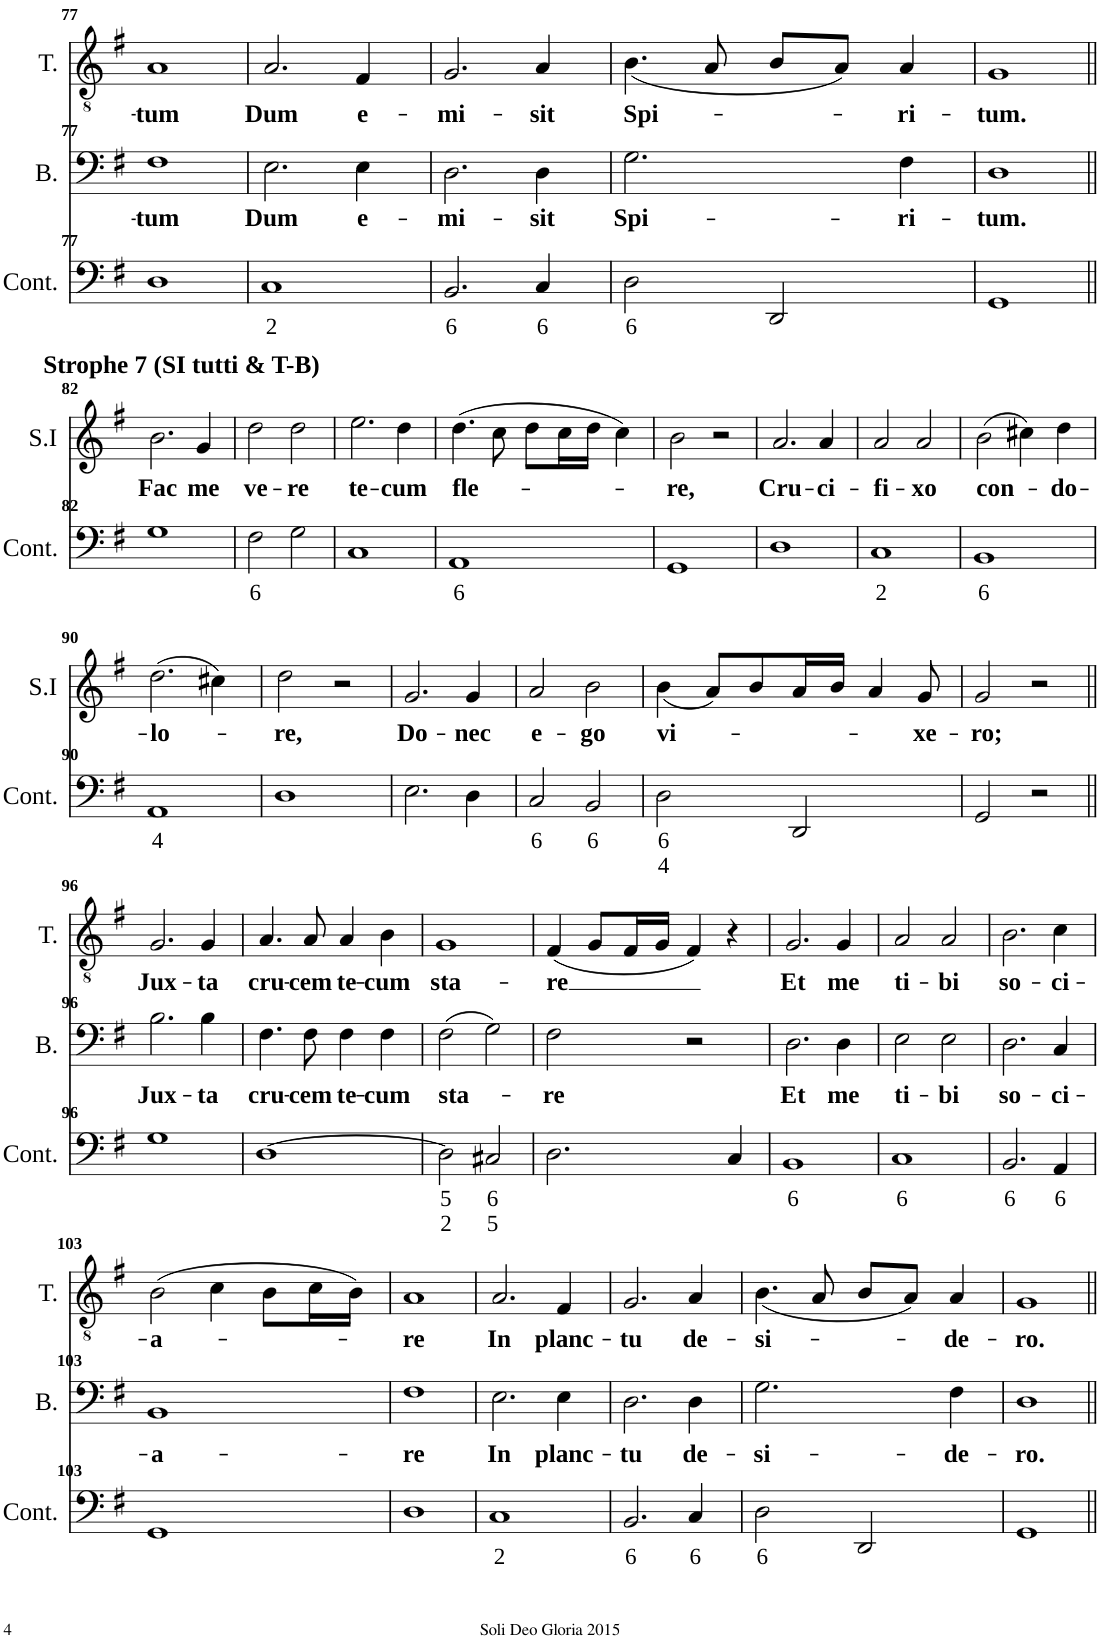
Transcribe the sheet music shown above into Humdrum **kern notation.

**kern	**text	**text	**kern	**text	**kern	**text	**kern	**text
*part4	*part4	*part4	*part3	*part3	*part2	*part2	*part1	*part1
*staff4	*staff4	*staff4	*staff3	*staff3	*staff2	*staff2	*staff1	*staff1
*I"Continuo	*	*	*I"Bass	*	*I"Tenor	*	*I"Soprano I	*
*I'Cont.	*	*	*I'B.	*	*I'T.	*	*I'S.I	*
!!LO:PB:g=z
*clefF4	*	*	*clefF4	*	*clefGv2	*	*clefG2	*
*k[f#]	*	*	*k[f#]	*	*k[f#]	*	*k[f#]	*
*M2/2	*	*	*M2/2	*	*M2/2	*	*M2/2	*
*met(c|)	*	*	*met(c|)	*	*met(c|)	*	*met(c|)	*
=77	=77	=77	=77	=77	=77	=77	=77	=77
!	!	!	!	!LO:LY:b	!	!LO:LY:b	!	!
1D	.	.	1F#	-tum	1A	-tum	1r	.
=78	=78	=78	=78	=78	=78	=78	=78	=78
!	!LO:LY:b	!	!	!LO:LY:b	!	!LO:LY:b	!	!
1C	2	.	2.E\	Dum	2.A/	Dum	1r	.
!	!	!	!	!LO:LY:b	!	!LO:LY:b	!	!
.	.	.	4E\	e-	4F#/	e-	.	.
=79	=79	=79	=79	=79	=79	=79	=79	=79
!	!LO:LY:b	!	!	!LO:LY:b	!	!LO:LY:b	!	!
2.BB/	6	.	2.D\	-mi-	2.G/	-mi-	1r	.
!	!LO:LY:b	!	!	!LO:LY:b	!	!LO:LY:b	!	!
4C/	6	.	4D\	-sit	4A/	-sit	.	.
=80	=80	=80	=80	=80	=80	=80	=80	=80
!	!LO:LY:b	!	!	!LO:LY:b	!	!LO:LY:b	!	!
2D\	6	.	2.G\	Spi-	(<4.B\	Spi-	1r	.
.	.	.	.	.	8A/	.	.	.
2DD/	.	.	.	.	8B/L	.	.	.
.	.	.	.	.	8A/J)	.	.	.
!	!	!	!	!LO:LY:b	!	!LO:LY:b	!	!
.	.	.	4F#\	-ri-	4A/	-ri-	.	.
=81	=81	=81	=81	=81	=81	=81	=81	=81
!	!	!	!	!LO:LY:b	!	!LO:LY:b	!	!
1GG	.	.	1D	-tum.	1G	-tum.	1r	.
!!LO:LB:g=z
=82||	=82||	=82||	=82||	=82||	=82||	=82||	=82||	=82||
!	!	!	!	!	!	!	!LO:TX:a:B:t=Strophe 7 (SI tutti & T-B)	!
!	!	!	!	!	!	!	!	!LO:LY:b
1G	.	.	1r	.	1r	.	2.b\	Fac
!	!	!	!	!	!	!	!	!LO:LY:b
.	.	.	.	.	.	.	4g/	me
=83	=83	=83	=83	=83	=83	=83	=83	=83
!	!LO:LY:b	!	!	!	!	!	!	!LO:LY:b
2F#\	6	.	1r	.	1r	.	2dd\	ve-
!	!	!	!	!	!	!	!	!LO:LY:b
2G\	.	.	.	.	.	.	2dd\	-re
=84	=84	=84	=84	=84	=84	=84	=84	=84
!	!	!	!	!	!	!	!	!LO:LY:b
1C	.	.	1r	.	1r	.	2.ee\	te-
!	!	!	!	!	!	!	!	!LO:LY:b
.	.	.	.	.	.	.	4dd\	-cum
=85	=85	=85	=85	=85	=85	=85	=85	=85
!	!LO:LY:b	!	!	!	!	!	!	!LO:LY:b
1AA	6	.	1r	.	1r	.	(4.dd\	fle-
.	.	.	.	.	.	.	8cc\	.
.	.	.	.	.	.	.	8dd\L	.
.	.	.	.	.	.	.	16cc\L	.
.	.	.	.	.	.	.	16dd\JJ	.
.	.	.	.	.	.	.	4cc\)	.
=86	=86	=86	=86	=86	=86	=86	=86	=86
!	!	!	!	!	!	!	!	!LO:LY:b
1GG	.	.	1r	.	1r	.	2b\	-re,
.	.	.	.	.	.	.	2r	.
=87	=87	=87	=87	=87	=87	=87	=87	=87
!	!	!	!	!	!	!	!	!LO:LY:b
1D	.	.	1r	.	1r	.	2.a/	Cru-
!	!	!	!	!	!	!	!	!LO:LY:b
.	.	.	.	.	.	.	4a/	-ci-
=88	=88	=88	=88	=88	=88	=88	=88	=88
!	!LO:LY:b	!	!	!	!	!	!	!LO:LY:b
1C	2	.	1r	.	1r	.	2a/	-fi-
!	!	!	!	!	!	!	!	!LO:LY:b
.	.	.	.	.	.	.	2a/	-xo
=89	=89	=89	=89	=89	=89	=89	=89	=89
!	!LO:LY:b	!	!	!	!	!	!	!LO:LY:b
1BB	6	.	1r	.	1r	.	(2b\	con-
.	.	.	.	.	.	.	4cc#X\)	.
!	!	!	!	!	!	!	!	!LO:LY:b
.	.	.	.	.	.	.	4dd\	-do-
!!LO:LB:g=z
=90	=90	=90	=90	=90	=90	=90	=90	=90
!	!LO:LY:b	!	!	!	!	!	!	!LO:LY:b
1AA	4	.	1r	.	1r	.	(2.dd\	-lo-
.	.	.	.	.	.	.	4cc#X\)	.
=91	=91	=91	=91	=91	=91	=91	=91	=91
!	!	!	!	!	!	!	!	!LO:LY:b
1D	.	.	1r	.	1r	.	2dd\	-re,
.	.	.	.	.	.	.	2r	.
=92	=92	=92	=92	=92	=92	=92	=92	=92
!	!	!	!	!	!	!	!	!LO:LY:b
2.E\	.	.	1r	.	1r	.	2.g/	Do-
!	!	!	!	!	!	!	!	!LO:LY:b
4D\	.	.	.	.	.	.	4g/	-nec
=93	=93	=93	=93	=93	=93	=93	=93	=93
!	!LO:LY:b	!	!	!	!	!	!	!LO:LY:b
2C/	6	.	1r	.	1r	.	2a/	e-
!	!LO:LY:b	!	!	!	!	!	!	!LO:LY:b
2BB/	6	.	.	.	.	.	2b\	-go
=94	=94	=94	=94	=94	=94	=94	=94	=94
!	!LO:LY:b	!LO:LY:b	!	!	!	!	!	!LO:LY:b
2D\	6	4	1r	.	1r	.	(<4b\	vi-
.	.	.	.	.	.	.	8a/L)	.
.	.	.	.	.	.	.	8b/	.
2DD/	.	.	.	.	.	.	16a/L	.
.	.	.	.	.	.	.	16b/JJ	.
.	.	.	.	.	.	.	4a/	.
!	!	!	!	!	!	!	!	!LO:LY:b
.	.	.	.	.	.	.	8g/	-xe-
=95	=95	=95	=95	=95	=95	=95	=95	=95
!	!	!	!	!	!	!	!	!LO:LY:b
2GG/	.	.	1r	.	1r	.	2g/	-ro;
2r	.	.	.	.	.	.	2r	.
!!LO:LB:g=z
=96||	=96||	=96||	=96||	=96||	=96||	=96||	=96||	=96||
!	!	!	!	!LO:LY:b	!	!LO:LY:b	!	!
1G	.	.	2.B\	Jux-	2.G/	Jux-	1r	.
!	!	!	!	!LO:LY:b	!	!LO:LY:b	!	!
.	.	.	4B\	-ta	4G/	-ta	.	.
=97	=97	=97	=97	=97	=97	=97	=97	=97
!	!	!	!	!LO:LY:b	!	!LO:LY:b	!	!
[1D	.	.	4.F#\	cru-	4.A/	cru-	1r	.
!	!	!	!	!LO:LY:b	!	!LO:LY:b	!	!
.	.	.	8F#\	-cem	8A/	-cem	.	.
!	!	!	!	!LO:LY:b	!	!LO:LY:b	!	!
.	.	.	4F#\	te-	4A/	te-	.	.
!	!	!	!	!LO:LY:b	!	!LO:LY:b	!	!
.	.	.	4F#\	-cum	4B\	-cum	.	.
=98	=98	=98	=98	=98	=98	=98	=98	=98
!	!LO:LY:b	!LO:LY:b	!	!LO:LY:b	!	!LO:LY:b	!	!
2D\]	5	2	(2F#\	sta-	1G	sta-	1r	.
!	!LO:LY:b	!LO:LY:b	!	!	!	!	!	!
2C#X/	6	5	2G\)	.	.	.	.	.
=99	=99	=99	=99	=99	=99	=99	=99	=99
!	!	!	!	!LO:LY:b	!	!LO:LY:b	!	!
2.D\	.	.	2F#\	-re	(4F#/	-re	1r	.
.	.	.	.	.	8G/L	.	.	.
.	.	.	.	.	16F#/L	.	.	.
.	.	.	.	.	16G/JJ	.	.	.
.	.	.	2r	.	4F#/)	.	.	.
4C/	.	.	.	.	4r	.	.	.
=100	=100	=100	=100	=100	=100	=100	=100	=100
!	!LO:LY:b	!	!	!LO:LY:b	!	!LO:LY:b	!	!
1BB	6	.	2.D\	Et	2.G/	Et	1r	.
!	!	!	!	!LO:LY:b	!	!LO:LY:b	!	!
.	.	.	4D\	me	4G/	me	.	.
=101	=101	=101	=101	=101	=101	=101	=101	=101
!	!LO:LY:b	!	!	!LO:LY:b	!	!LO:LY:b	!	!
1C	6	.	2E\	ti-	2A/	ti-	1r	.
!	!	!	!	!LO:LY:b	!	!LO:LY:b	!	!
.	.	.	2E\	-bi	2A/	-bi	.	.
=102	=102	=102	=102	=102	=102	=102	=102	=102
!	!LO:LY:b	!	!	!LO:LY:b	!	!LO:LY:b	!	!
2.BB/	6	.	2.D\	so-	2.B\	so-	1r	.
!	!LO:LY:b	!	!	!LO:LY:b	!	!LO:LY:b	!	!
4AA/	6	.	4C/	-ci-	4c\	-ci-	.	.
!!LO:LB:g=z
=103	=103	=103	=103	=103	=103	=103	=103	=103
!	!	!	!	!LO:LY:b	!	!LO:LY:b	!	!
1GG	.	.	1BB	-a-	(2B\	-a-	1r	.
.	.	.	.	.	4c\	.	.	.
.	.	.	.	.	8B\L	.	.	.
.	.	.	.	.	16c\L	.	.	.
.	.	.	.	.	16B\JJ)	.	.	.
=104	=104	=104	=104	=104	=104	=104	=104	=104
!	!	!	!	!LO:LY:b	!	!LO:LY:b	!	!
1D	.	.	1F#	-re	1A	-re	1r	.
=105	=105	=105	=105	=105	=105	=105	=105	=105
!	!LO:LY:b	!	!	!LO:LY:b	!	!LO:LY:b	!	!
1C	2	.	2.E\	In	2.A/	In	1r	.
!	!	!	!	!LO:LY:b	!	!LO:LY:b	!	!
.	.	.	4E\	planc-	4F#/	planc-	.	.
=106	=106	=106	=106	=106	=106	=106	=106	=106
!	!LO:LY:b	!	!	!LO:LY:b	!	!LO:LY:b	!	!
2.BB/	6	.	2.D\	-tu	2.G/	-tu	1r	.
!	!LO:LY:b	!	!	!LO:LY:b	!	!LO:LY:b	!	!
4C/	6	.	4D\	de-	4A/	de-	.	.
=107	=107	=107	=107	=107	=107	=107	=107	=107
!	!LO:LY:b	!	!	!LO:LY:b	!	!LO:LY:b	!	!
2D\	6	.	2.G\	-si-	(<4.B\	-si-	1r	.
.	.	.	.	.	8A/	.	.	.
2DD/	.	.	.	.	8B/L	.	.	.
.	.	.	.	.	8A/J)	.	.	.
!	!	!	!	!LO:LY:b	!	!LO:LY:b	!	!
.	.	.	4F#\	-de-	4A/	-de-	.	.
=108	=108	=108	=108	=108	=108	=108	=108	=108
!	!	!	!	!LO:LY:b	!	!LO:LY:b	!	!
1GG	.	.	1D	-ro.	1G	-ro.	1r	.
=||	=||	=||	=||	=||	=||	=||	=||	=||
*-	*-	*-	*-	*-	*-	*-	*-	*-
